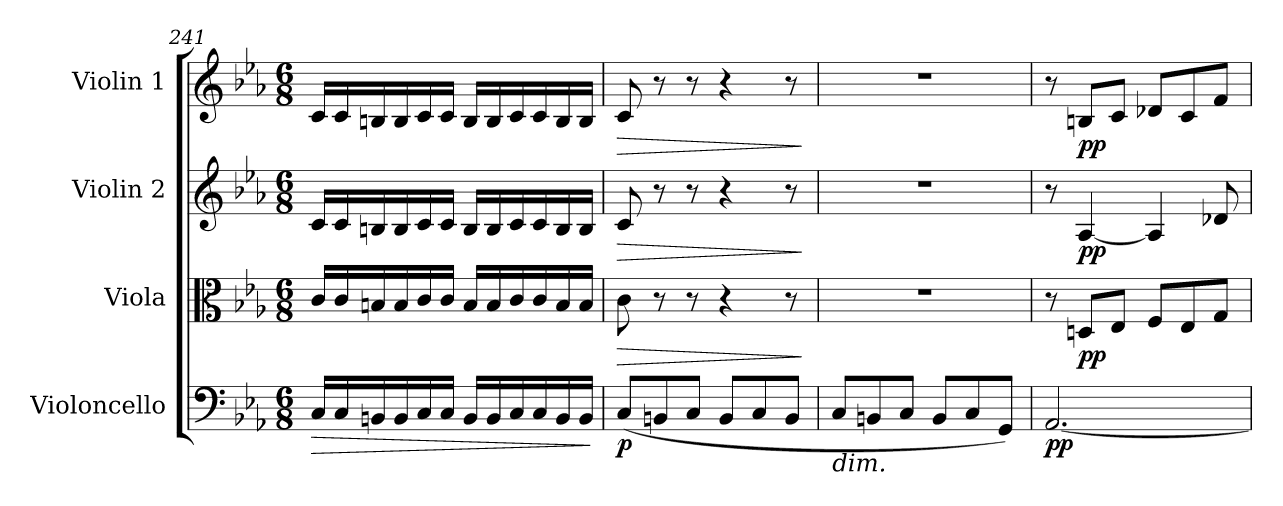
**kern	**dynam	**kern	**dynam	**kern	**dynam	**kern	**dynam
*part4	*part4	*part3	*part3	*part2	*part2	*part1	*part1
*staff4	*staff4	*staff3	*staff3	*staff2	*staff2	*staff1	*staff1
*I"Violoncello	*	*I"Viola	*	*I"Violin 2	*	*I"Violin 1	*
*I'Vc	*	*I'Vla	*	*I'Vln	*	*I'Vln	*
*clefF4	*	*clefC3	*	*clefG2	*	*clefG2	*
*k[b-e-a-]	*	*k[b-e-a-]	*	*k[b-e-a-]	*	*k[b-e-a-]	*
*M6/8	*	*M6/8	*	*M6/8	*	*M6/8	*
=241	=241	=241	=241	=241	=241	=241	=241
!	!LO:HP:b	!	!	!	!	!	!
16C/LL	>	16c/LL	.	16c/LL	.	16c/LL	.
16C/	.	16c/	.	16c/	.	16c/	.
16BBn/	.	16Bn/	.	16Bn/	.	16Bn/	.
16BB/	.	16B/	.	16B/	.	16B/	.
16C/	.	16c/	.	16c/	.	16c/	.
16C/JJ	.	16c/JJ	.	16c/JJ	.	16c/JJ	.
16BB/LL	.	16B/LL	.	16B/LL	.	16B/LL	.
16BB/	.	16B/	.	16B/	.	16B/	.
16C/	.	16c/	.	16c/	.	16c/	.
16C/	.	16c/	.	16c/	.	16c/	.
16BB/	.	16B/	.	16B/	.	16B/	.
16BB/JJ	.	16B/JJ	.	16B/JJ	.	16B/JJ	.
.	]	.	.	.	.	.	.
=242	=242	=242	=242	=242	=242	=242	=242
!	!LO:DY:b	!	!LO:HP:b	!	!LO:HP:b	!	!LO:HP:b
(>8C/L	p	8c\	>	8c/	>	8c/	>
8BBn/	.	8r	.	8r	.	8r	.
8C/J	.	8r	.	8r	.	8r	.
8BB/L	.	4r	.	4r	.	4r	.
8C/	.	.	.	.	.	.	.
8BB/J	.	8r	.	8r	.	8r	.
.	.	.	]	.	]	.	]
=243	=243	=243	=243	=243	=243	=243	=243
!LO:TX:b:i:t=dim.	!	!	!	!	!	!	!
8C/L	.	2.r	.	2.r	.	2.r	.
8BBn/	.	.	.	.	.	.	.
8C/J	.	.	.	.	.	.	.
8BB/L	.	.	.	.	.	.	.
8C/	.	.	.	.	.	.	.
8GG/J)	.	.	.	.	.	.	.
=244	=244	=244	=244	=244	=244	=244	=244
!	!LO:DY:b	!	!	!	!	!	!
[2.AA-/	pp	8r	.	8r	.	8r	.
!	!	!	!LO:DY:b	!	!LO:DY:b	!	!LO:DY:b
.	.	8Dn/L	pp	[4A-/	pp	8Bn/L	pp
.	.	8E-/J	.	.	.	8c/J	.
.	.	8F/L	.	4A-/]	.	8d-X/L	.
.	.	8E-/	.	.	.	8c/	.
.	.	8G/J	.	8d-X/	.	8f/J	.
=	=	=	=	=	=	=	=
*-	*-	*-	*-	*-	*-	*-	*-
